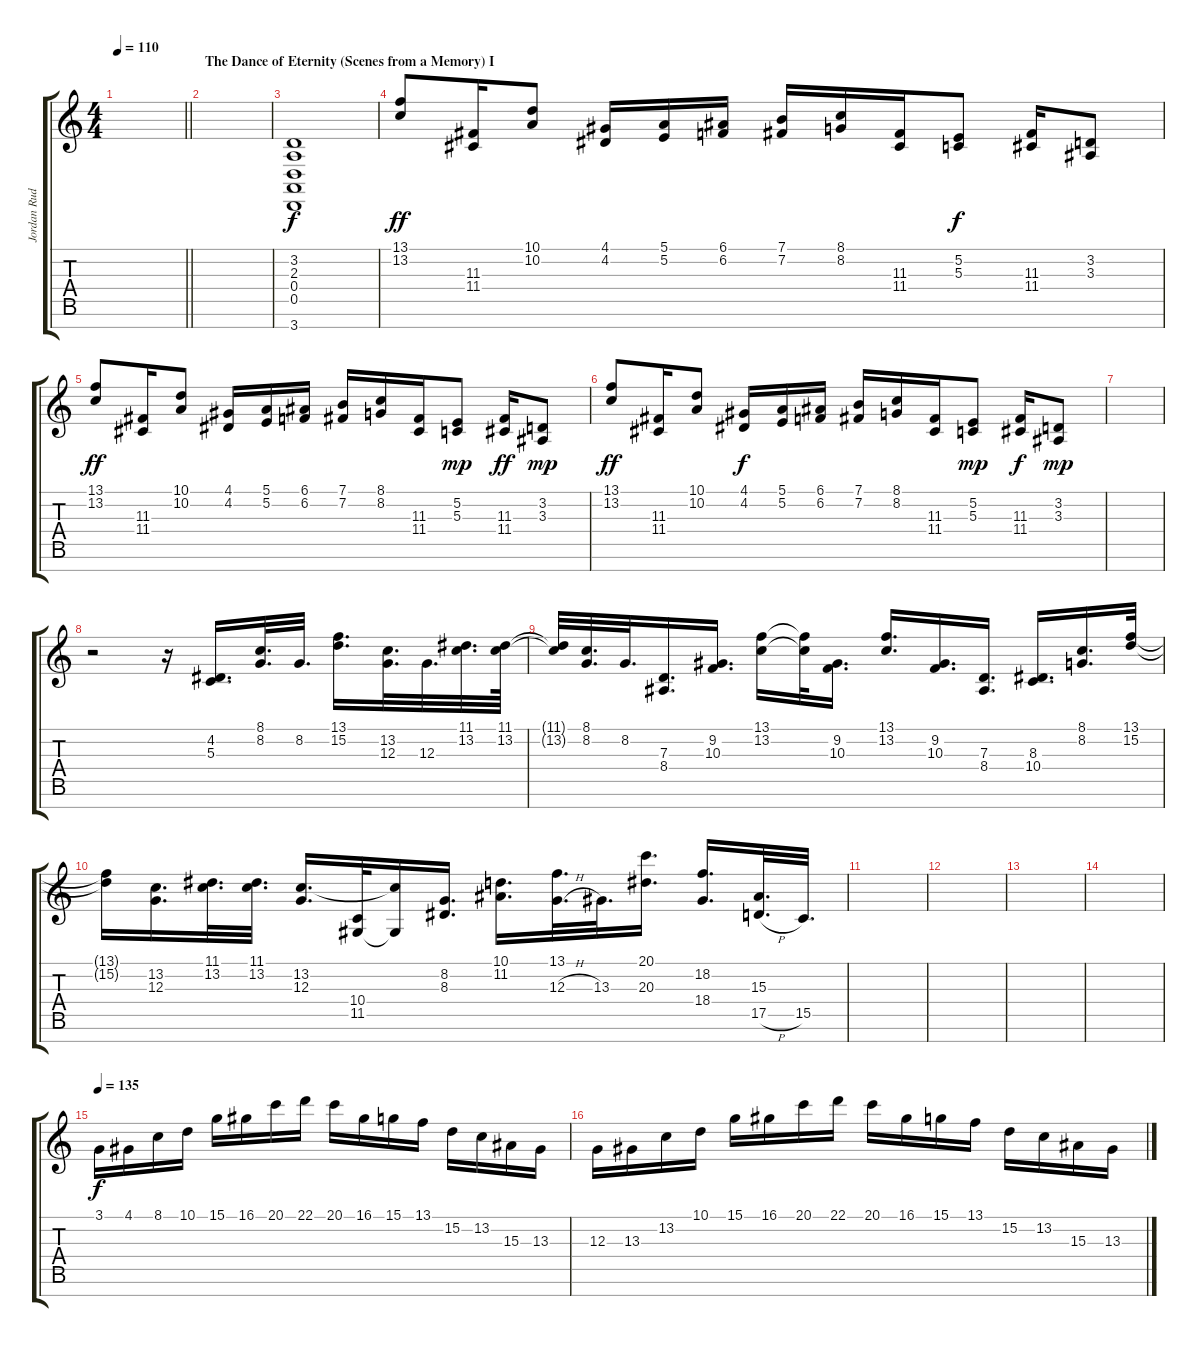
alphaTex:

\track ("Jordan Rudess Lead 1" "Jordan Rud") {instrument lead2sawtooth}
\staff {score tabs}
\tuning (E4 B3 G3 D3 A2 E2 B1) {hide}
\ts (4 4)
\tempo 110
\clef g2
\barLineRight lightlight
\ks c
|
\section ("" "The Dance of Eternity (Scenes from a Memory) I")
|
(3.2 2.3 0.4 0.5 3.7).1{instrument gunshot} |
(13.1 13.2).8{dy ff volume 1 instrument fx5brightness} (11.3 11.4).16 (10.1 10.2).8 (4.1 4.2).16{volume 6} (5.1 5.2).16 (6.1 6.2).16 (7.1 7.2).16 (8.1 8.2).16 (11.3 11.4).16 (5.2 5.3).8{dy f} (11.3 11.4).16 (3.2 3.3).8 |
(13.1 13.2).8{dy ff} (11.3 11.4).16 (10.1 10.2).8 (4.1 4.2).16 (5.1 5.2).16 (6.1 6.2).16 (7.1 7.2).16 (8.1 8.2).16 (11.3 11.4).16 (5.2 5.3).8{dy mp} (11.3 11.4).16{dy ff} (3.2 3.3).8{dy mp} |
(13.1 13.2).8{dy ff volume 2} (11.3 11.4).16 (10.1 10.2).8 (4.1 4.2).16{dy f} (5.1 5.2).16 (6.1 6.2).16 (7.1 7.2).16 (8.1 8.2).16 (11.3 11.4).16 (5.2 5.3).8{dy mp} (11.3 11.4).16{dy f} (3.2 3.3).8{dy mp} |
|
r.2{volume 2 instrument lead1square} r.16{volume 10} (4.2 5.3).16{d} (8.1 8.2).32{d} 8.2.32{d} (13.1 15.2).16{d} (13.2 12.3).32{d} 12.3.32{d} (11.1 13.2).32{d} (11.1 13.2).64 |
(11.1{t} 13.2{t}).32 (8.1 8.2).32{d} 8.2.32{d} (7.3 8.4).16{d} (9.2 10.3).16{d} (13.1 13.2).16 (13.1{t} 13.2{t}).32 (9.2 10.3).16{d} (13.1 13.2).16{d} (9.2 10.3).16{d} (7.3 8.4).16{d} (8.3 10.4).16{d} (8.1 8.2).16{d} (13.1 15.2).32 |
(13.1{t} 15.2{t}).16{volume 5} (13.2 12.3).16{d} (11.1 13.2).32{d} (11.1 13.2).32{d} (13.2 12.3).16{d} (10.4 11.5).32 (13.2{t} 11.5{t}).16 (8.2 8.3).16{d} (10.1 11.2).16{d} (13.1 12.3{h}).32{d} 13.3.32{d} (20.1 20.3).16{d} (18.2 18.4).16{d} (15.3 17.5{h}).32{d} 15.5.32{d} |
|
|
|
|
\tempo 135
3.1.16{dy f volume 12 instrument percussiveorgan} 4.1.16 8.1.16 10.1.16 15.1.16 16.1.16 20.1.16 22.1.16 20.1.16 16.1.16 15.1.16 13.1.16 15.2.16 13.2.16 15.3.16 13.3.16 |
12.3.16 13.3.16 13.2.16 10.1.16 15.1.16 16.1.16 20.1.16 22.1.16 20.1.16 16.1.16 15.1.16 13.1.16 15.2.16 13.2.16 15.3.16 13.3.16
